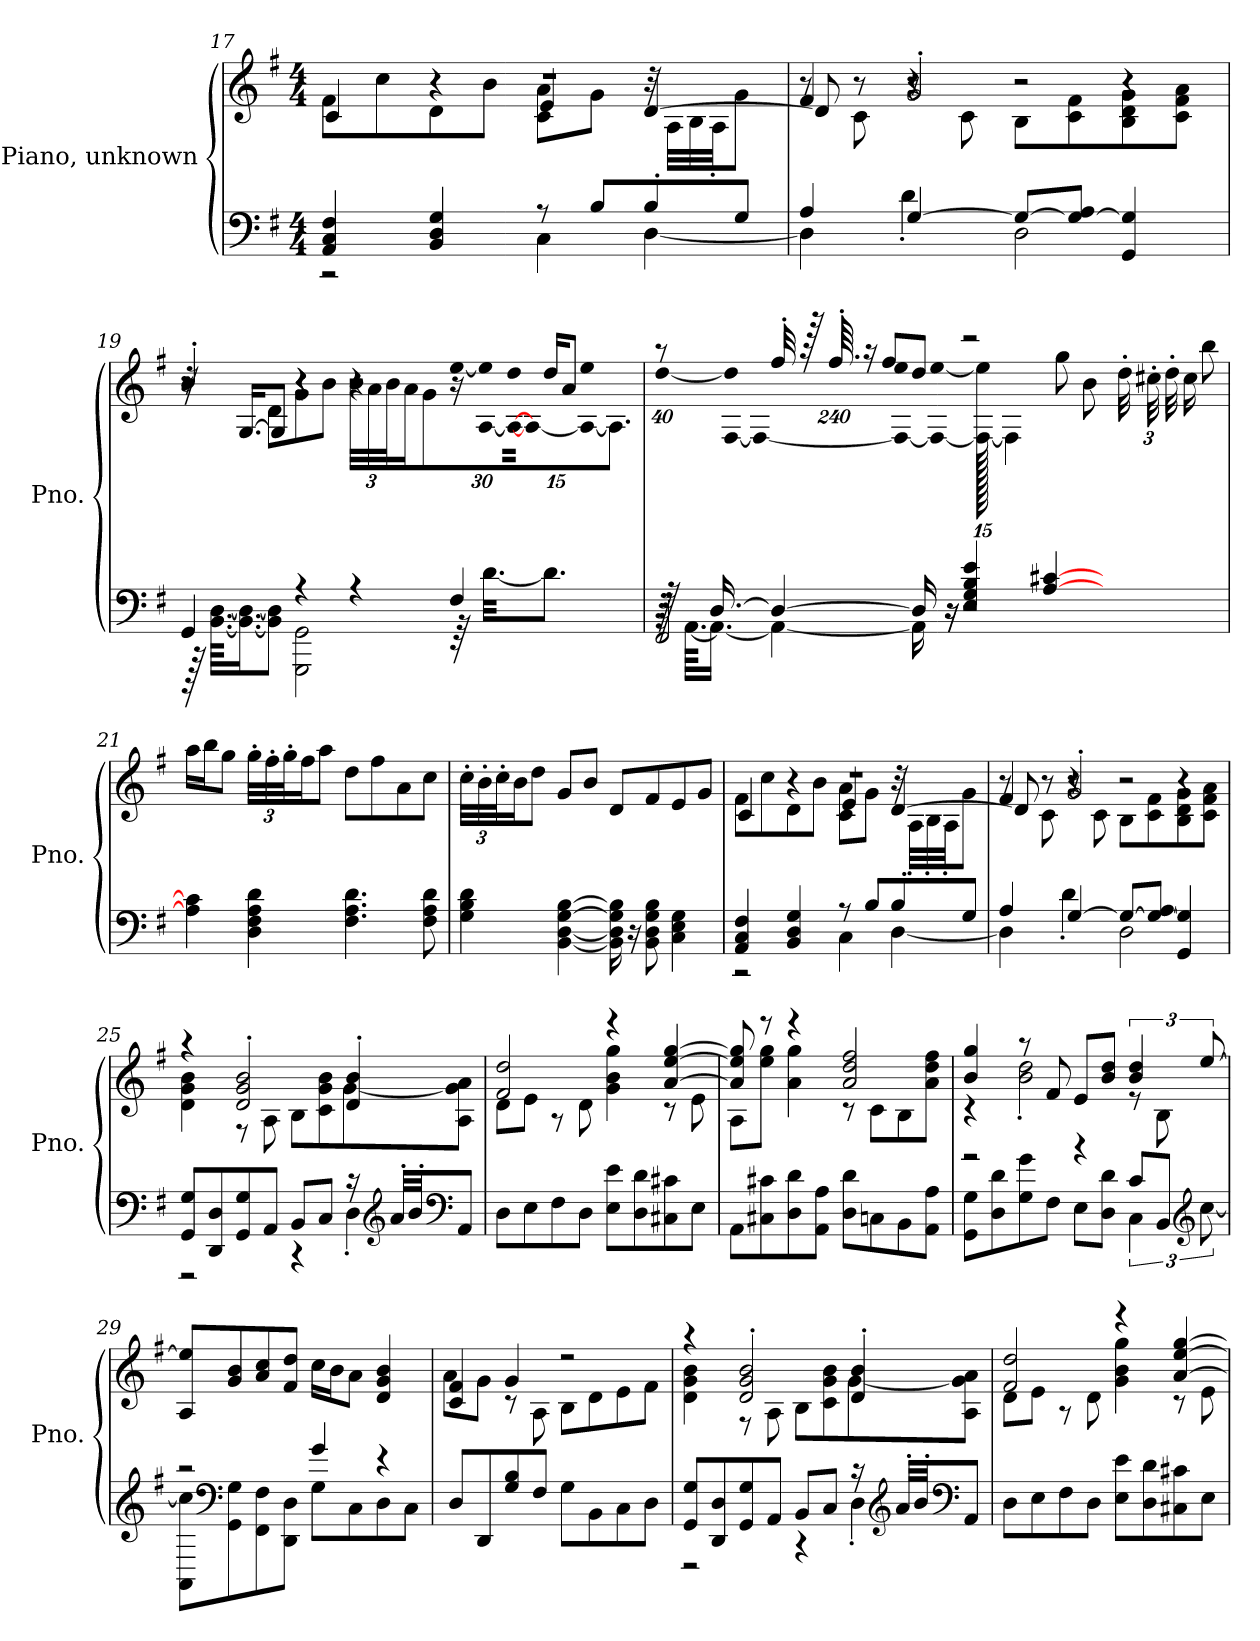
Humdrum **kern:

**kern	**kern
*part1	*part1
*staff2	*staff1
*I"Piano, unknown	*
*I'Pno.	*
*clefF4	*clefG2
*k[f#]	*k[f#]
*M4/4	*M4/4
=17	=17
*^	*^
*	*	*	*^
4AA/ 4C/ 4F#/	2r	1r	8f#\L	4c/
.	.	.	8cc\	.
4BB/ 4D/ 4G/	.	.	8d\	4r
.	.	.	8b\J	.
8r	4C\	.	8c\ 8a\L	4e/
8B/L	.	.	8g\J	.
8B'/	[4D\	.	32r	[4d/
.	.	.	32A\LLL	.
.	.	.	32B\	.
.	.	.	32A'\JJ	.
8G/J	.	.	8g\J	.
!!LO:PB:g=z	!!	!!
=18	=18	=18	=18	=18
4A/	4D\]	4f#/	8r	8d/]
.	.	.	8c\	8r
[4G/	4d'\	2g'/	8r	4r
.	.	.	8c\	.
8G/L_	2D\	.	8B\L	2r
8G/_ 8A/J	.	.	8c\ 8f#\	.
4GG/ 4G/]	.	4r	8B\ 8d\ 8g\	.
.	.	.	8c\ 8f#\ 8a\J	.
=19	=19	=19	=19	=19
4GG/	128r	4b'/	8r	32r
.	[64.BB\ [64.D\KKLL	.	.	.
.	16.BB\_ 16.D\_J	.	.	[16.G/KL
.	8BB\] 8D\]J	.	8d\L	8G/J]
4r	2GGG\ 2GG\	4r	8g\	4r
.	.	.	8b\J	.
*	*	*	*Xbrackettup	*
4r	.	4r	48b\LLL	2r
.	.	.	48a\	.
.	.	.	48b\J	.
.	.	.	16a\J	.
.	.	.	8g\	.
!	!	!	!LO:N:vis=256	!
4F#/	64r	16r	[1920%17ee\LLLL	.
!	!	!	!LO:N:vis=256	!
.	.	.	[1920%17A\ 1920%17ee\]J	.
.	[32.d\KKL	.	.	.
!	!	!	!LO:N:vis=64	!
.	.	.	960%17A\_ 960%17dd\	.
.	.	.	1920ryy	.
!	!	!	!LO:N:vis=256	!
.	.	.	1920%17A\K_	.
!	!	!	!LO:N:vis=64	!
.	.	.	960%17A\_ 960%17ee\JJJ	.
.	8.d\J]	16dd/KL	8.A\J]	.
.	.	8a/J	.	.
*	*	*	*v	*v
!!LO:LB:g=z
=20	=20	=20	=20
*	*^	*	*
!	!	!	!	!LO:N:vis=32
32r	128r	2FF#/	8r	[640%23dd\KLL
.	[64.AA\KKLL	.	.	.
[16.D/	16.AA\JJ_	.	.	.
!	!	!	!	!LO:N:vis=16
.	.	.	.	[1920%137F#\ 1920%137dd\]
!	!	!	!	!LO:N:vis=32
.	.	.	.	640%23F#\L_
4D/_	4AA\_	.	32ff#'/	.
!	!	!	!	!LO:N:vis=32
.	.	.	.	640%23F#\_ 640%23ee\J
.	.	.	128r	.
.	.	.	64.ff#'/	.
.	.	.	.	240%17F#\_ [240%17ee\J
.	.	.	16r	.
.	.	.	8ff#/L	1920F#\_ 1920ee\]
.	.	.	.	4F#\]
16D/]	16AA\]	.	8dd/J	.
16r	16r	.	.	.
4E/ 4G/ 4B/ 4e/	2r	2r	2r	.
.	.	.	.	8gg\L
.	.	.	.	8b\J
[4A/ [4c#X/	.	.	.	.
.	.	.	.	48dd'\LLL
.	.	.	.	48cc#X'\
.	.	.	.	48dd'\J
.	.	.	.	16cc#\J
.	.	.	.	8bb\J
1920ryy	1920ryy	1920ryy	1920ryy	.
*v	*v	*v	*	*
*	*v	*v
=21	=21
4A\] 4c#\]	16aa\LL
.	16bb\J
.	8gg\J
4D\ 4F#\ 4A\ 4d\	48gg'\LLL
.	48ff#'\
.	48gg'\J
.	16ff#\J
.	8aa\J
4.F#\ 4.A\ 4.d\	8dd\L
.	8ff#\
.	8a\
8F#\ 8A\ 8d\	8cc\J
!!LO:LB:g=z
=22	=22
4G\ 4B\ 4d\	48cc'\LLL
.	48b'\
.	48cc'\J
.	16b\J
.	8dd\J
[4BB\ [4D\ [4G\ [4B\	8g/L
.	8b/J
16BB\] 16D\] 16G\] 16B\]	8d/L
16r	.
8BB\ 8D\ 8G\ 8B\	8f#/
4C\ 4E\ 4G\	8e/
.	8g/J
=23	=23
*^	*^
*	*	*	*^
4AA/ 4C/ 4F#/	2r	1r	8f#\L	4c/
.	.	.	8cc\	.
4BB/ 4D/ 4G/	.	.	8d\	4r
.	.	.	8b\J	.
8r	4C\	.	8c\ 8a\L	4e/
8B/L	.	.	8g\J	.
8B'/	[4D\	.	32r	[4d/
.	.	.	32A'\LLL	.
.	.	.	32B'\	.
.	.	.	32A'\JJ	.
8G/J	.	.	8g\J	.
=24	=24	=24	=24	=24
4A/	4D\]	4f#/	8r	8d/]
.	.	.	8c\	8r
[4G/	4d'\	2g'/	8r	4r
.	.	.	8c\	.
8G/L_	2D\	.	8B\L	2r
8G/_ 8A/J	.	.	8c\ 8f#\	.
4GG/ 4G/]	.	4r	8B\ 8d\ 8g\	.
.	.	.	8c\ 8f#\ 8a\J	.
*	*	*	*v	*v
!!LO:LB:g=z
=25	=25	=25	=25
8GG/ 8G/L	2r	4r	4d\ 4g\ 4b\
8DD/ 8D/	.	.	.
8GG/ 8G/	.	2d/' 2g/' 2b/'	8r
8AA/J	.	.	8A\
8BB/L	4r	.	8B\L
8C/J	.	.	8c\ 8g\ 8b\
16r	4D'\	4d/' 4b/'	[8g\
*clefG2	*	*	*
32a'/LLL	.	.	.
32b'/JJ	.	.	.
*clefF4	*	*	*
8AA/J	.	.	8A\ 8g\] 8a\J
*v	*v	*	*
=26	=26	=26
8D\L	2f#/ 2dd/	8d\L
8E\	.	8e\J
8F#\	.	8r
8D\J	.	8d\
8E\ 8e\L	4r	4g\ 4b\ 4gg\
8D\ 8d\	.	.
8C#X\ 8c#X\	[4a/ [4ee/ [4gg/	8r
8E\J	.	8e\
=27	=27	=27
8AA\L	8a/] 8ee/] 8gg/]	8A\L
8C#X\ 8c#X\	8r	8ee\ 8gg\J
8D\ 8d\	4r	4a\ 4gg\
8AA\ 8A\J	.	.
8D\ 8d\L	2a/ 2dd/ 2ff#/	8r
8Cn\	.	8c\L
8BB\	.	8B\
8AA\ 8A\J	.	8a\ 8dd\ 8ff#\J
!!LO:LB:g=z	!!
=28	=28	=28
*^	*	*
2r	8GG\ 8G\L	4b/ 4gg/	4r
.	8D\ 8d\	.	.
.	8G\ 8g\	8r	2b\' 2dd\'
.	8F#\J	8f#/	.
4r	8E\L	8e/L	.
.	8D\ 8d\J	8b/ 8dd/J	.
*	*	*brackettup	*
8c/L	6C\	6b/ 6dd/	8r
8BB/J	.	.	8B\
*clefG2	*	*	*
.	[12cc\	[12ee/	.
*	*	*v	*v
=29	=29	=29
2r	8AA\ 8cc\]L	8A/ 8ee/]L
*clefF4	*	*
.	8GG\ 8G\	8g/ 8b/
.	8FF#\ 8F#\	8a/ 8cc/
.	8DD\ 8D\J	8f#/ 8dd/J
4g/	8G\L	16cc\LL
.	.	16b\J
.	8C\	8a\J
4r	8D\	4d/ 4g/ 4b/
.	8C\J	.
*v	*v	*
=30	=30
*	*^
8D/L	4c/ 4f#/	8a\L
8DD/	.	8g\J
8G/ 8B/	4g/	8r
8F#/J	.	8A\
8G\L	2r	8B\L
8BB\	.	8d\
8C\	.	8e\
8D\J	.	8f#\J
!!LO:LB:g=z	!!
=31	=31	=31
*^	*	*
8GG/ 8G/L	2r	4r	4d\ 4g\ 4b\
8DD/ 8D/	.	.	.
8GG/ 8G/	.	2d/' 2g/' 2b/'	8r
8AA/J	.	.	8A\
8BB/L	4r	.	8B\L
8C/J	.	.	8c\ 8g\ 8b\
16r	4D'\	4d/' 4b/'	[8g\
*clefG2	*	*	*
32a'/LLL	.	.	.
32b'/JJ	.	.	.
*clefF4	*	*	*
8AA/J	.	.	8A\ 8g\] 8a\J
*v	*v	*	*
=32	=32	=32
8D\L	2f#/ 2dd/	8d\L
8E\	.	8e\J
8F#\	.	8r
8D\J	.	8d\
8E\ 8e\L	4r	4g\ 4b\ 4gg\
8D\ 8d\	.	.
8C#X\ 8c#X\	[4a/ [4ee/ [4gg/	8r
8E\J	.	8e\
*	*v	*v
=	=
*-	*-
